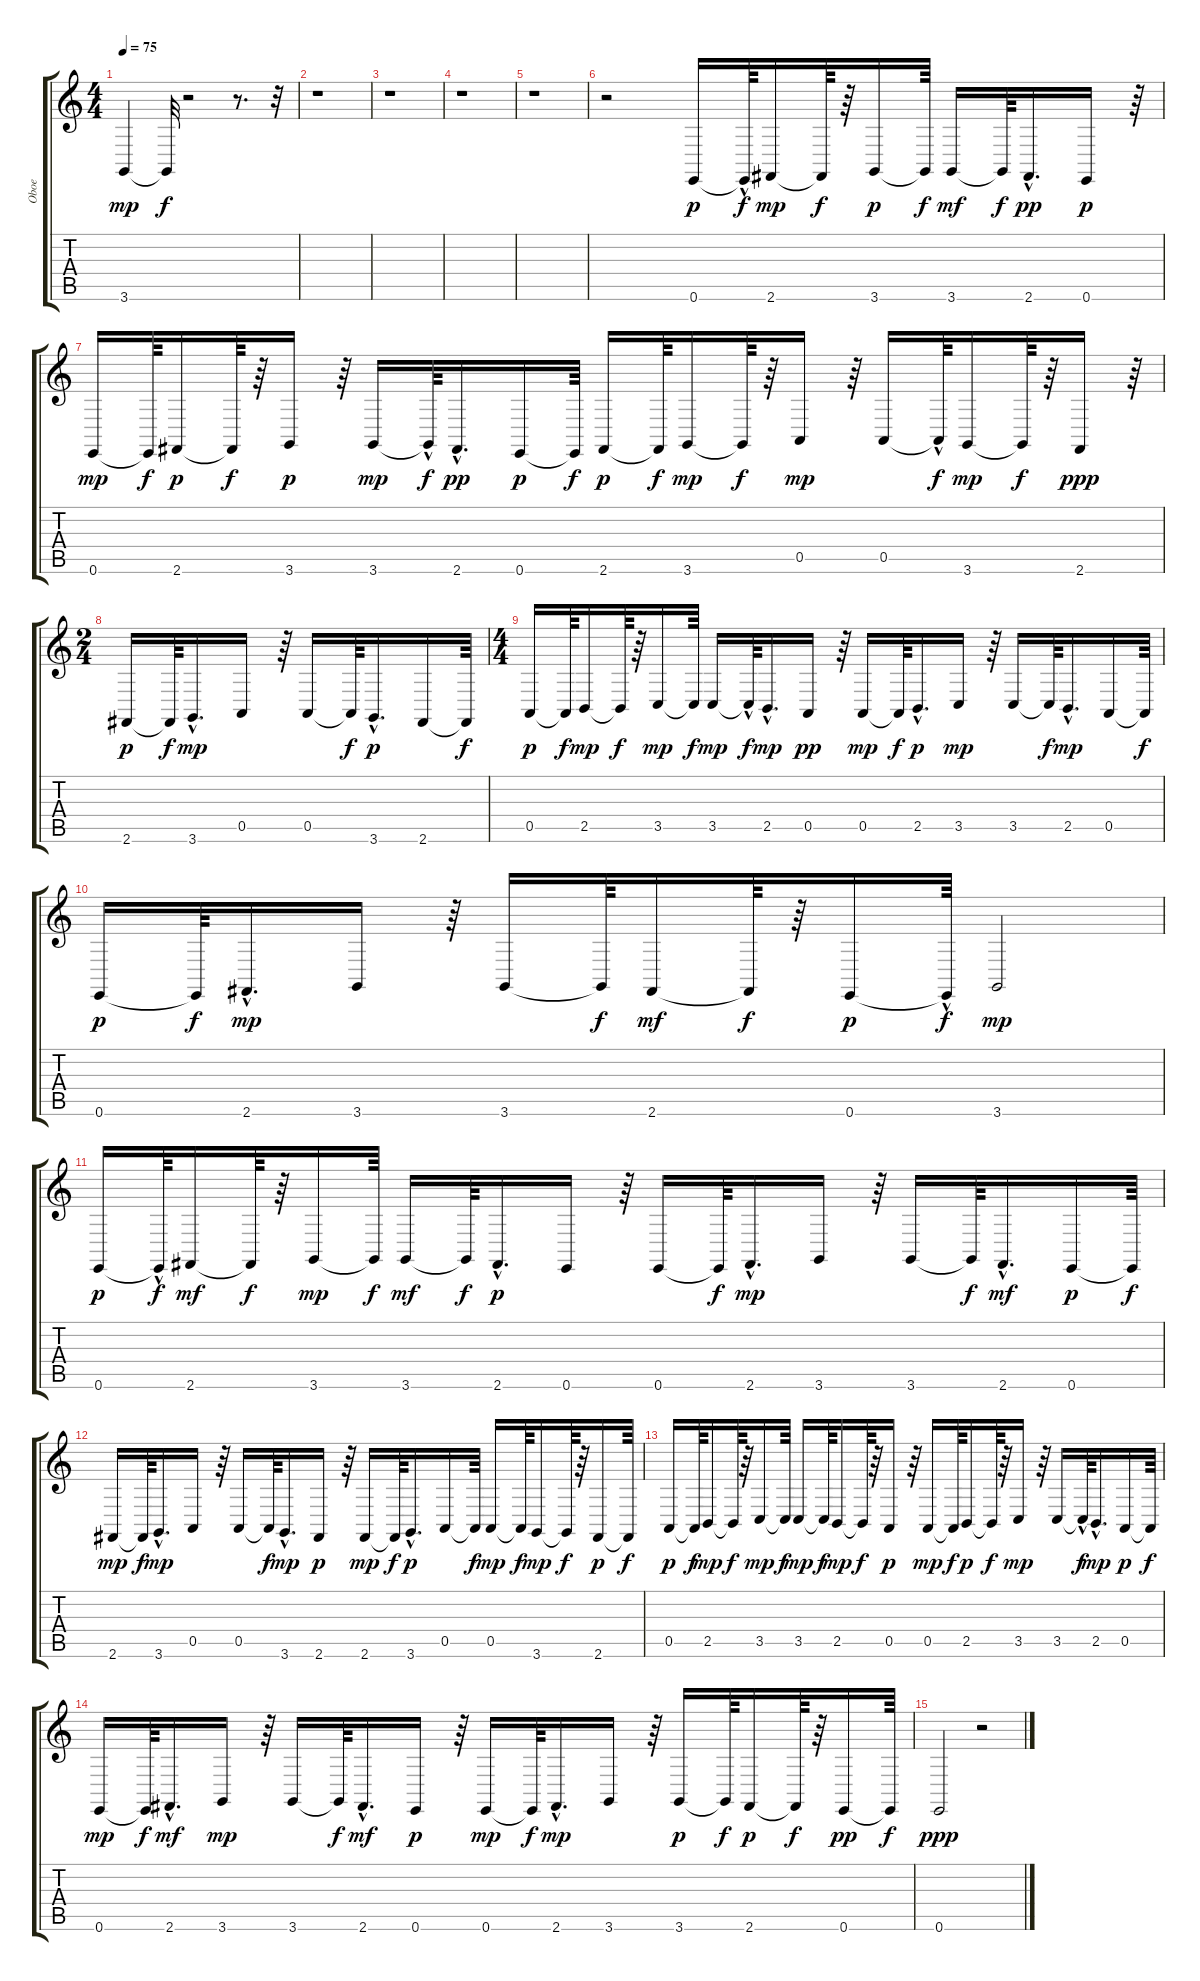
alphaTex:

\track ("Oboe" "Oboe") {instrument oboe}
\staff {score tabs}
\tuning (E4 B3 G3 D3 A2 E2) {hide}
\ts (4 4)
\tempo 75
\clef g2
\ks c
3.6.4{dy mp} 3.6{t}.32{dy f} r.2 r.8{d} r.32 |
r.1 |
r.1 |
r.1 |
r.1 |
r.2 0.6.16{dy p} 0.6{hac t}.64{dy f} 2.6.16{dy mp} 2.6{t}.64{dy f} r.64 3.6.16{dy p} 3.6{t}.64{dy f} 3.6.16{dy mf} 3.6{t}.64{dy f} 2.6{hac}.16{d dy pp} 0.6.16{dy p} r.64 |
0.6.16{dy mp} 0.6{t}.64{dy f} 2.6.16{dy p} 2.6{t}.64{dy f} r.64 3.6.16{dy p} r.64 3.6.16{dy mp} 3.6{hac t}.64{dy f} 2.6{hac}.16{d dy pp} 0.6.16{dy p} 0.6{t}.64{dy f} 2.6.16{dy p} 2.6{t}.64{dy f} 3.6.16{dy mp} 3.6{t}.64{dy f} r.64 0.5.16{dy mp} r.64 0.5.16 0.5{hac t}.64{dy f} 3.6.16{dy mp} 3.6{t}.64{dy f} r.64 2.6.16{dy ppp} r.64 |
\ts (2 4)
2.6.16{dy p} 2.6{t}.64{dy f} 3.6{hac}.16{d dy mp} 0.5.16 r.64 0.5.16 0.5{t}.64{dy f} 3.6{hac}.16{d dy p} 2.6.16 2.6{t}.64{dy f} |
\ts (4 4)
0.5.16{dy p} 0.5{t}.64{dy f} 2.5.16{dy mp} 2.5{t}.64{dy f} r.64 3.5.16{dy mp} 3.5{t}.64{dy f} 3.5.16{dy mp} 3.5{hac t}.64{dy f} 2.5{hac}.16{d dy mp} 0.5.16{dy pp} r.64 0.5.16{dy mp} 0.5{t}.64{dy f} 2.5{hac}.16{d dy p} 3.5.16{dy mp} r.64 3.5.16 3.5{t}.64{dy f} 2.5{hac}.16{d dy mp} 0.5.16 0.5{t}.64{dy f} |
0.6.16{dy p} 0.6{t}.64{dy f} 2.6{hac}.16{d dy mp} 3.6.16 r.64 3.6.16 3.6{t}.64{dy f} 2.6.16{dy mf} 2.6{t}.64{dy f} r.64 0.6.16{dy p} 0.6{hac t}.64{dy f} 3.6.2{dy mp} |
0.6.16{dy p} 0.6{hac t}.64{dy f} 2.6.16{dy mf} 2.6{t}.64{dy f} r.64 3.6.16{dy mp} 3.6{t}.64{dy f} 3.6.16{dy mf} 3.6{t}.64{dy f} 2.6{hac}.16{d dy p} 0.6.16 r.64 0.6.16 0.6{t}.64{dy f} 2.6{hac}.16{d dy mp} 3.6.16 r.64 3.6.16 3.6{t}.64{dy f} 2.6{hac}.16{d dy mf} 0.6.16{dy p} 0.6{t}.64{dy f} |
2.6.16{dy mp} 2.6{t}.64{dy f} 3.6{hac}.16{d dy mp} 0.5.16 r.64 0.5.16 0.5{t}.64{dy f} 3.6{hac}.16{d dy mp} 2.6.16{dy p} r.64 2.6.16{dy mp} 2.6{t}.64{dy f} 3.6{hac}.16{d dy p} 0.5.16 0.5{t}.64{dy f} 0.5.16{dy mp} 0.5{t}.64{dy f} 3.6.16{dy mp} 3.6{t}.64{dy f} r.64 2.6.16{dy p} 2.6{t}.64{dy f} |
0.5.16{dy p} 0.5{t}.64{dy f} 2.5.16{dy mp} 2.5{t}.64{dy f} r.64 3.5.16{dy mp} 3.5{t}.64{dy f} 3.5.16{dy mp} 3.5{t}.64{dy f} 2.5.16{dy mp} 2.5{t}.64{dy f} r.64 0.5.16{dy p} r.64 0.5.16{dy mp} 0.5{t}.64{dy f} 2.5.16{dy p} 2.5{t}.64{dy f} r.64 3.5.16{dy mp} r.64 3.5.16 3.5{hac t}.64{dy f} 2.5{hac}.16{d dy mp} 0.5.16{dy p} 0.5{t}.64{dy f} |
0.6.16{dy mp} 0.6{t}.64{dy f} 2.6{hac}.16{d dy mf} 3.6.16{dy mp} r.64 3.6.16 3.6{t}.64{dy f} 2.6{hac}.16{d dy mf} 0.6.16{dy p} r.64 0.6.16{dy mp} 0.6{t}.64{dy f} 2.6{hac}.16{d dy mp} 3.6.16 r.64 3.6.16{dy p} 3.6{t}.64{dy f} 2.6.16{dy p} 2.6{t}.64{dy f} r.64 0.6.16{dy pp} 0.6{t}.64{dy f} |
0.6.2{dy ppp} r.2
